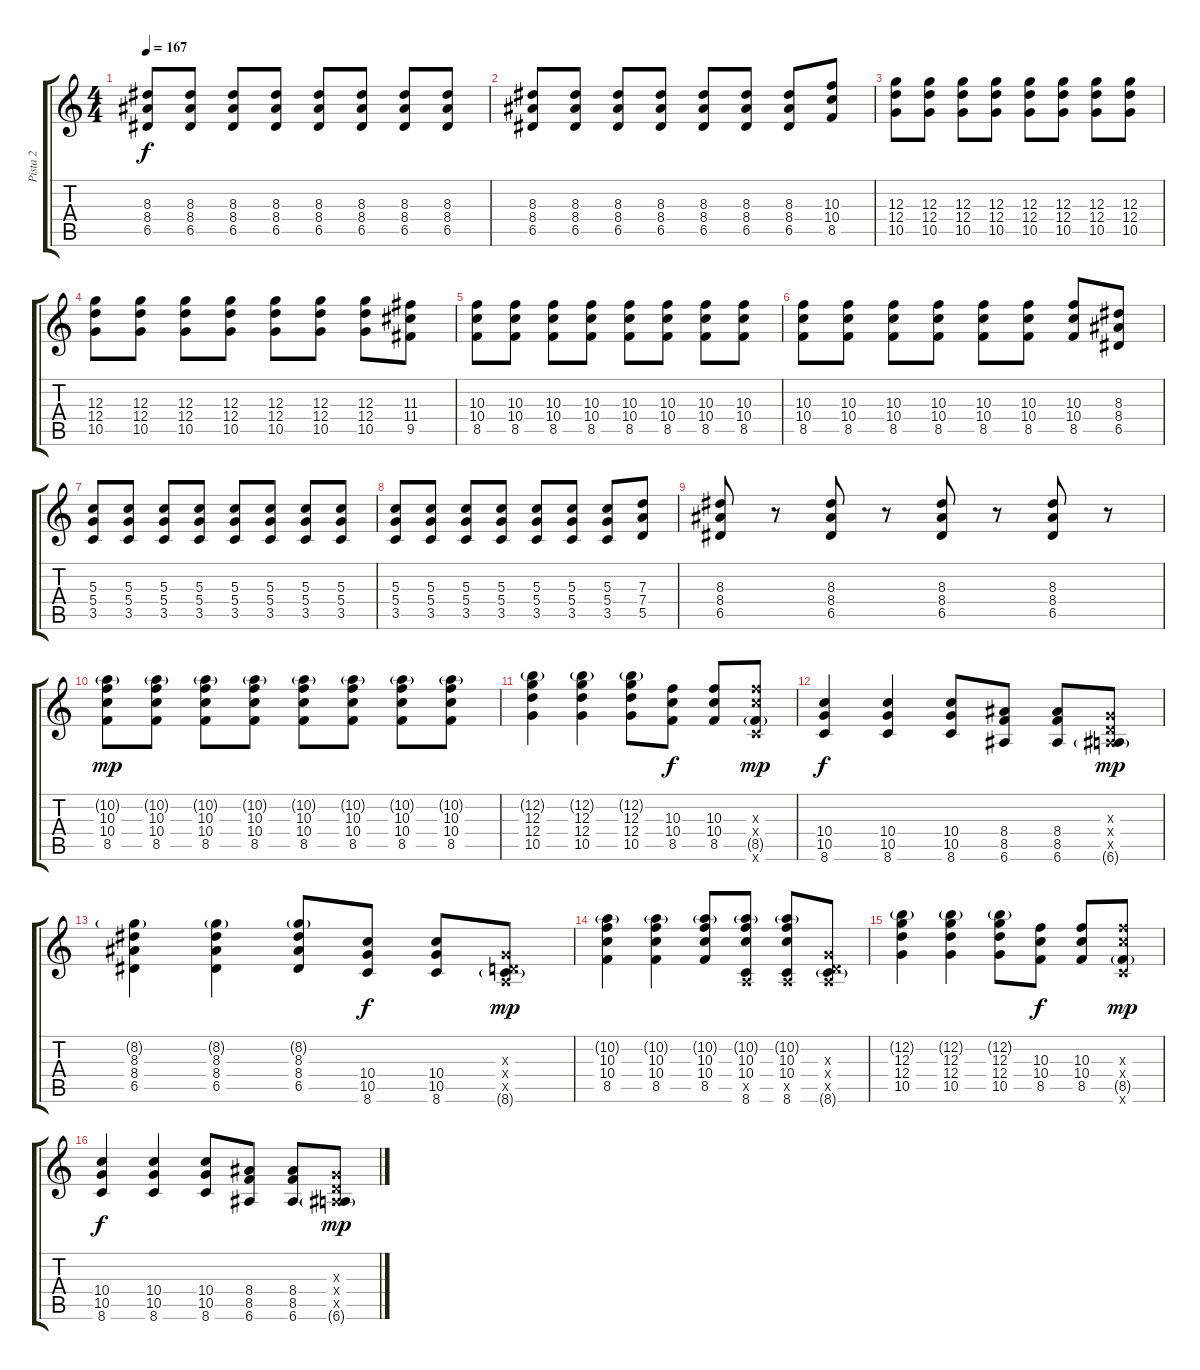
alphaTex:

\track ("Pista 2" "Pista 2") {instrument overdrivenguitar}
\staff {score tabs}
\tuning (E4 B3 G3 D3 A2 E2) {hide}
\ts (4 4)
\tempo 167
\clef g2
\ks c
(8.3 8.4 6.5).8{dy f} (8.3 8.4 6.5).8 (8.3 8.4 6.5).8 (8.3 8.4 6.5).8 (8.3 8.4 6.5).8 (8.3 8.4 6.5).8 (8.3 8.4 6.5).8 (8.3 8.4 6.5).8 |
(8.3 8.4 6.5).8 (8.3 8.4 6.5).8 (8.3 8.4 6.5).8 (8.3 8.4 6.5).8 (8.3 8.4 6.5).8 (8.3 8.4 6.5).8 (8.3 8.4 6.5).8 (10.3 10.4 8.5).8 |
(12.3 12.4 10.5).8 (12.3 12.4 10.5).8 (12.3 12.4 10.5).8 (12.3 12.4 10.5).8 (12.3 12.4 10.5).8 (12.3 12.4 10.5).8 (12.3 12.4 10.5).8 (12.3 12.4 10.5).8 |
(12.3 12.4 10.5).8 (12.3 12.4 10.5).8 (12.3 12.4 10.5).8 (12.3 12.4 10.5).8 (12.3 12.4 10.5).8 (12.3 12.4 10.5).8 (12.3 12.4 10.5).8 (11.3 11.4 9.5).8 |
(10.3 10.4 8.5).8 (10.3 10.4 8.5).8 (10.3 10.4 8.5).8 (10.3 10.4 8.5).8 (10.3 10.4 8.5).8 (10.3 10.4 8.5).8 (10.3 10.4 8.5).8 (10.3 10.4 8.5).8 |
(10.3 10.4 8.5).8 (10.3 10.4 8.5).8 (10.3 10.4 8.5).8 (10.3 10.4 8.5).8 (10.3 10.4 8.5).8 (10.3 10.4 8.5).8 (10.3 10.4 8.5).8 (8.3 8.4 6.5).8 |
(5.3 5.4 3.5).8 (5.3 5.4 3.5).8 (5.3 5.4 3.5).8 (5.3 5.4 3.5).8 (5.3 5.4 3.5).8 (5.3 5.4 3.5).8 (5.3 5.4 3.5).8 (5.3 5.4 3.5).8 |
(5.3 5.4 3.5).8 (5.3 5.4 3.5).8 (5.3 5.4 3.5).8 (5.3 5.4 3.5).8 (5.3 5.4 3.5).8 (5.3 5.4 3.5).8 (5.3 5.4 3.5).8 (7.3 7.4 5.5).8 |
(8.3 8.4 6.5).8 r.8 (8.3 8.4 6.5).8 r.8 (8.3 8.4 6.5).8 r.8 (8.3 8.4 6.5).8 r.8 |
(10.2{g} 10.3 10.4 8.5).8{dy mp} (10.2{g} 10.3 10.4 8.5).8 (10.2{g} 10.3 10.4 8.5).8 (10.2{g} 10.3 10.4 8.5).8 (10.2{g} 10.3 10.4 8.5).8 (10.2{g} 10.3 10.4 8.5).8 (10.2{g} 10.3 10.4 8.5).8 (10.2{g} 10.3 10.4 8.5).8 |
(12.2{g} 12.3 12.4 10.5).4 (12.2{g} 12.3 12.4 10.5).4 (12.2{g} 12.3 12.4 10.5).8 (10.3 10.4 8.5).8{dy f} (10.3 10.4 8.5).8 (10.3{x} 10.4{x} 8.5{g} 8.6{x}).8{dy mp} |
(10.4 10.5 8.6).4{dy f} (10.4 10.5 8.6).4 (10.4 10.5 8.6).8 (8.4 8.5 6.6).8 (8.4 8.5 6.6).8 (0.3{x} 0.4{x} 0.5{x} 6.6{g}).8{dy mp} |
(8.2{g} 8.3 8.4 6.5).4 (8.2{g} 8.3 8.4 6.5).4 (8.2{g} 8.3 8.4 6.5).8 (10.4 10.5 8.6).8{dy f} (10.4 10.5 8.6).8 (0.3{x} 0.4{x} 0.5{x} 8.6{g}).8{dy mp} |
(10.2{g} 10.3 10.4 8.5).4 (10.2{g} 10.3 10.4 8.5).4 (10.2{g} 10.3 10.4 8.5).8 (10.2{g} 10.3 10.4 0.5{x} 8.6).8 (10.2{g} 10.3 10.4 0.5{x} 8.6).8 (0.3{x} 0.4{x} 0.5{x} 8.6{g}).8 |
(12.2{g} 12.3 12.4 10.5).4 (12.2{g} 12.3 12.4 10.5).4 (12.2{g} 12.3 12.4 10.5).8 (10.3 10.4 8.5).8{dy f} (10.3 10.4 8.5).8 (10.3{x} 10.4{x} 8.5{g} 8.6{x}).8{dy mp} |
(10.4 10.5 8.6).4{dy f} (10.4 10.5 8.6).4 (10.4 10.5 8.6).8 (8.4 8.5 6.6).8 (8.4 8.5 6.6).8 (0.3{x} 0.4{x} 0.5{x} 6.6{g}).8{dy mp}
